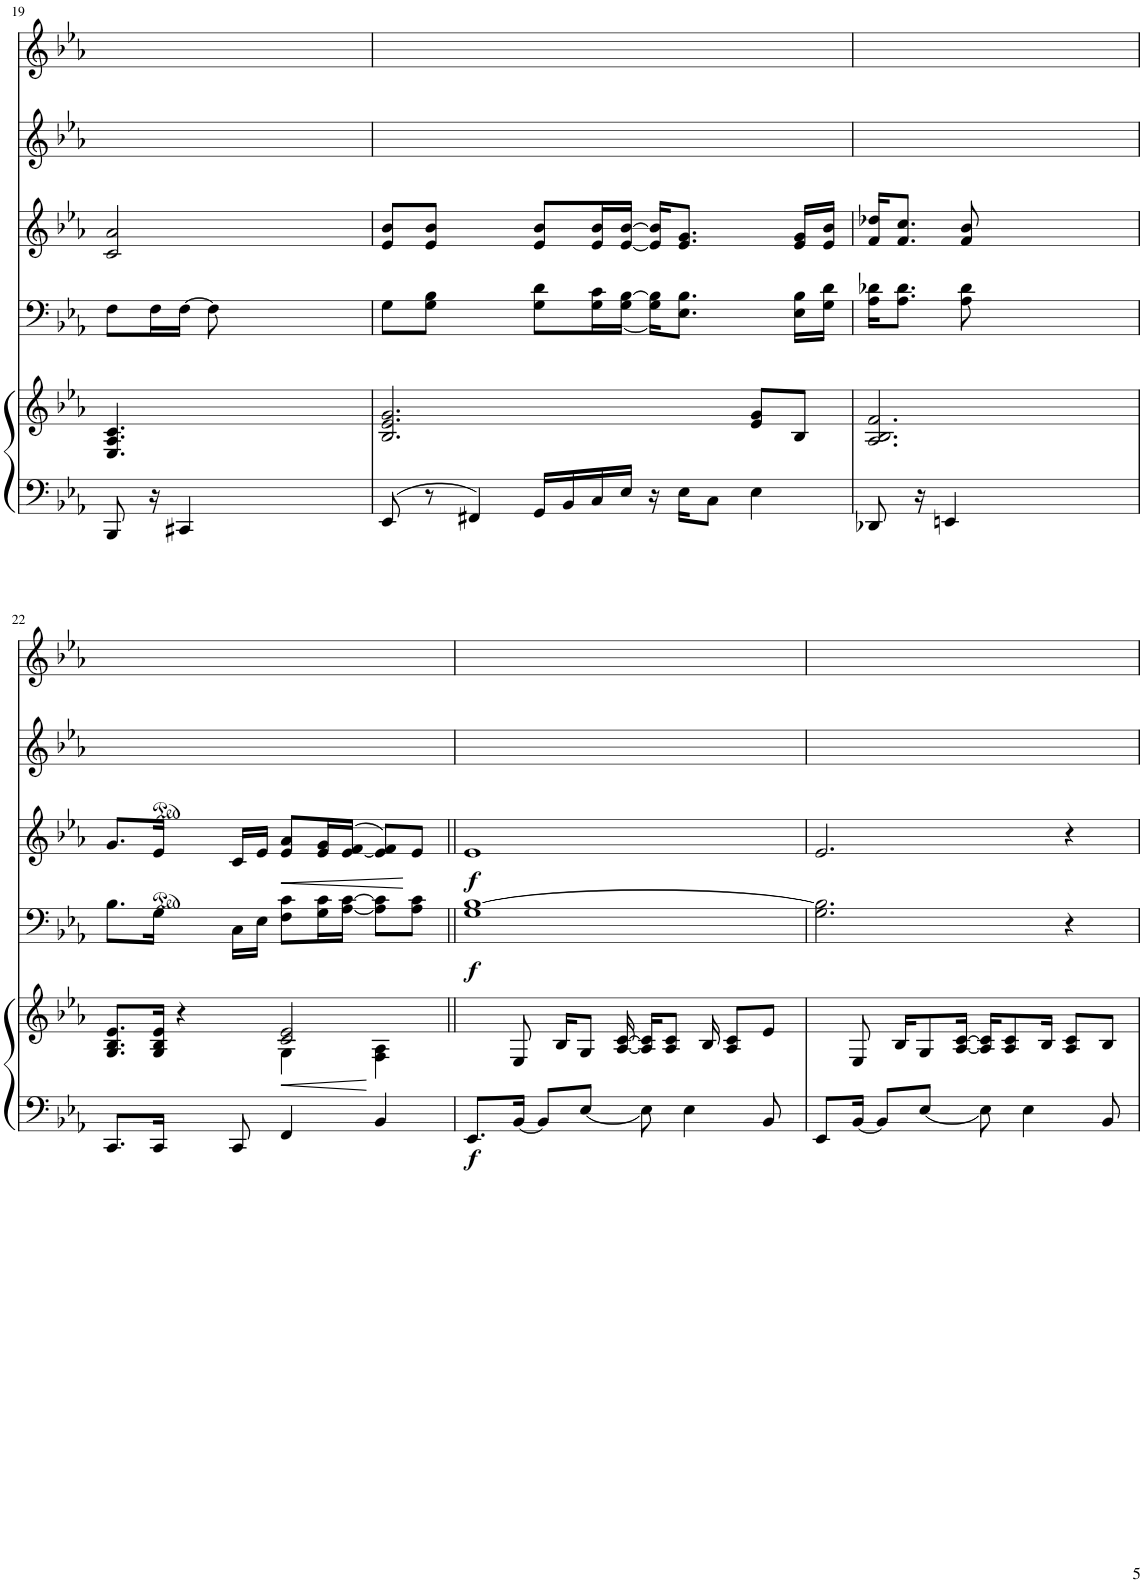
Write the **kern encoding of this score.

**kern	**kern	**dynam	**kern	**dynam	**kern	**dynam	**kern	**kern
*part5	*part5	*part5	*part4	*part4	*part3	*part3	*part2	*part1
*staff6	*staff5	*staff5/6	*staff4	*staff4	*staff3	*staff3	*staff2	*staff1
*I"Piano	*	*	*I"Voice	*	*I"Voice	*	*I"Voice	*I"Voice
*I'Pno	*	*	*I'V	*	*I'V	*	*I'V	*I'V
!!LO:PB:g=z
*clefF4	*clefG2	*	*clefF4	*	*clefG2	*	*clefG2	*clefG2
*k[b-e-a-]	*k[b-e-a-]	*	*k[b-e-a-]	*	*k[b-e-a-]	*	*k[b-e-a-]	*k[b-e-a-]
*M4/4	*M4/4	*	*M4/4	*	*M4/4	*	*M4/4	*M4/4
=19	=19	=19	=19	=19	=19	=19	=19	=19
8BBB-/	4.E-/ 4.A-/ 4.c/	.	8F\L	.	2c/ 2a-/	.	1ryy	1ryy
16r	.	.	16F\L	.	.	.	.	.
4CC#X/	.	.	[>16F\JJ	.	.	.	.	.
.	.	.	8F\]	.	.	.	.	.
.	2ryy	.	2ryy	.	.	.	.	.
2ryy	.	.	.	.	.	.	.	.
.	.	.	.	.	2ryy	.	.	.
.	8ryy	.	8ryy	.	.	.	.	.
16ryy	.	.	.	.	.	.	.	.
=20	=20	=20	=20	=20	=20	=20	=20	=20
8EE-/	2.B-/ 2.e-/ 2.g/	.	8G\L	.	8e-/ 8b-/L	.	1ryy	1ryy
8r	.	.	8G\ 8B-\J	.	8e-/ 8b-/J	.	.	.
4FF#X/	.	.	4ryy	.	4ryy	.	.	.
16GG/LL	.	.	8G\ 8d\L	.	8e-/ 8b-/L	.	.	.
16BB-/	.	.	.	.	.	.	.	.
16C/	.	.	16G\ 16c\L	.	16e-/ 16b-/L	.	.	.
16E-/JJ	.	.	(<16G\ [>16B-\JJ	.	[<16e-/ [>16b-/JJ	.	.	.
16r	4ryy	.	16G\ 16B-\]KL)	.	16e-/] 16b-/]KL	.	.	.
16E-\KL	.	.	8.E-\ 8.B-\J	.	8.e-/ 8.g/J	.	.	.
8C\J	.	.	.	.	.	.	.	.
4E-\	8e-/ 8g/L	.	8ryy	.	8ryy	.	4ryy	4ryy
.	8B-/J	.	16E-\ 16B-\LL	.	16e-/ 16g/LL	.	.	.
.	.	.	16G\ 16d\JJ	.	16e-/ 16b-/JJ	.	.	.
=21	=21	=21	=21	=21	=21	=21	=21	=21
8DD-X/	2.A-/ 2.B-/ 2.f/	.	16A-\ 16d-X\KL	.	16f/ 16dd-X/KL	.	1ryy	1ryy
.	.	.	8.A-\ 8.d-\J	.	8.f/ 8.cc/J	.	.	.
16r	.	.	.	.	.	.	.	.
4EEn/	.	.	.	.	.	.	.	.
.	.	.	8A-\ 8d-\	.	8f/ 8b-/	.	.	.
.	.	.	2ryy	.	2ryy	.	.	.
2ryy	.	.	.	.	.	.	.	.
.	4ryy	.	.	.	.	.	.	.
.	.	.	8ryy	.	8ryy	.	.	.
16ryy	.	.	.	.	.	.	.	.
!!LO:LB:g=z
=22	=22	=22	=22	=22	=22	=22	=22	=22
*	*^	*	*	*	*	*	*	*
8.CC/L	8.G/ 8.B-/ 8.e-/L	8ryy	.	8.B-\L	.	8.g/L	.	1ryy	1ryy
*	*v	*v	*	*	*	*	*	*	*
16CC/Jk	16G/ 16B-/ 16e-/Jk	.	16G\Jk	.	16e-/Jk	.	.	.
4ryy	4r	.	4ryy	.	4ryy	.	.	.
8CC/	8ryy	.	16C\LL	.	16c/LL	.	.	.
.	.	.	16E-\JJ	.	16e-/JJ	.	.	.
!	!	!LO:HP:b	!	!	!	!LO:HP:b	!	!
*	*^	*	*	*	*	*	*	*
4FF/	[4.c/ [4.e-/	4G\	<	8F\ 8c\L	.	8e-/ 8a-/L	<	.	.
.	.	.	.	16G\ 16c\L	.	16e-/ 16g/L	.	.	.
.	.	.	.	[<16A-\ [>16c\JJ	.	(>[<16e-/ 16f/JJ	.	.	.
[8BB-/	.	[8F\ [8A-\	[	8A-\] 8c\]L	.	8e-/] 8f/L)	.	.	.
8ryy	8ryy	8ryy	.	8A-\ 8c\J	.	8e-/J	[	8ryy	8ryy
=23	=23	=23	=23	=23	=23	=23	=23	=23	=23
!	!	!	!LO:DY:b=2	!	!LO:DY:b	!	!LO:DY:b	!	!
*	*v	*v	*	*	*	*	*	*	*
8.EE-/L	8.ryy	f	1G [>1B-	f	1e-	f	1ryy	1ryy
8BB-/]	8c/] 8e-/]	.	.	.	.	.	.	.
[<16BB-/Jk	8F\] 8A-\]	.	.	.	.	.	.	.
8BB-/L]	.	.	.	.	.	.	.	.
.	8E-/	.	.	.	.	.	.	.
[<8E-/J	.	.	.	.	.	.	.	.
.	16B-/KL	.	.	.	.	.	.	.
16ryy	8G/J	.	.	.	.	.	.	.
8E-\]	.	.	.	.	.	.	.	.
.	[<16A-/ [>16c/	.	.	.	.	.	.	.
4E-\	16A-/] 16c/]KL	.	.	.	.	.	.	.
.	8A-/ 8c/J	.	.	.	.	.	.	.
.	16B-/	.	16ryy	.	16ryy	.	4ryy	4ryy
[16BB-/	8A-/ 8c/L	.	8.ryy	.	8.ryy	.	.	.
8ryy	.	.	.	.	.	.	.	.
.	[16e-/J	.	.	.	.	.	.	.
=24	=24	=24	=24	=24	=24	=24	=24	=24
8EE-/L	8ryy	.	2.G\ 2.B-\]	.	2.e-/	.	1ryy	1ryy
16BB-/]	16e-/J]	.	.	.	.	.	.	.
[<16BB-/Jk	8E-/	.	.	.	.	.	.	.
8BB-/L]	.	.	.	.	.	.	.	.
.	16B-/KL	.	.	.	.	.	.	.
[<8E-/J	8G/	.	.	.	.	.	.	.
16ryy	[<16A-/ [>16c/Jk	.	.	.	.	.	.	.
8E-\]	16A-/] 16c/]KL	.	.	.	.	.	.	.
.	8A-/ 8c/	.	.	.	.	.	.	.
4E-\	.	.	.	.	.	.	.	.
.	16B-/Jk	.	4r	.	4r	.	.	.
.	8A-/ 8c/L	.	.	.	.	.	.	.
8BB-/	8B-/J	.	.	.	.	.	.	.
.	.	.	16ryy	.	16ryy	.	16ryy	16ryy
=	=	=	=	=	=	=	=	=
*-	*-	*-	*-	*-	*-	*-	*-	*-
